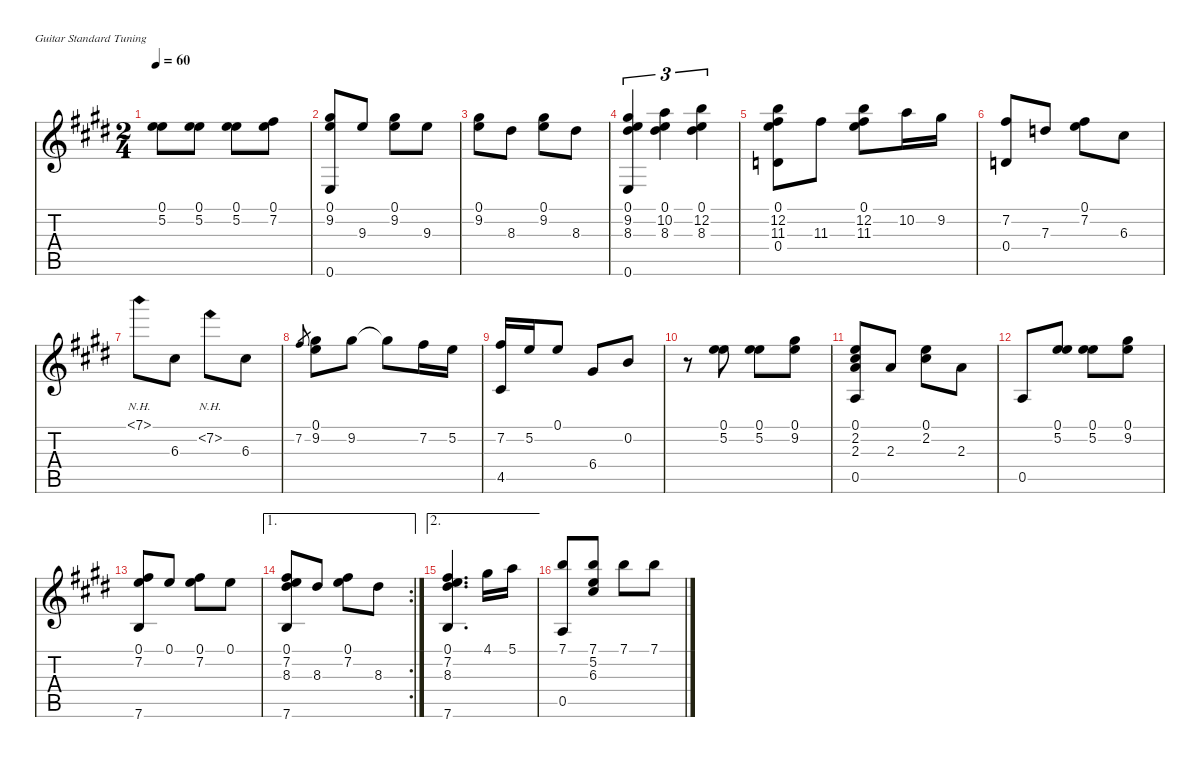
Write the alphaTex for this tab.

\defaultSystemsLayout 4
\hideDynamics
\bracketExtendMode nobrackets
\singleTrackTrackNamePolicy hidden
\multiTrackTrackNamePolicy hidden
\firstSystemTrackNameOrientation horizontal
\otherSystemsTrackNameOrientation horizontal
\extendBarLines
\chordDiagramsInScore
\track ("Classical Guitar" "Classical Guitar") {instrument brightacousticpiano}
\staff {score tabs}
\tuning (E4 B3 G3 D3 A2 E2)
\displaytranspose 12
\ts (2 4)
\tempo 60
\clef g2
\ks e
(0.1{acc forcenatural} 5.2{acc forcenatural}).8{dy mf instrument brightacousticpiano beam Down} (0.1{acc forcenatural} 5.2{acc forcenatural}).8{beam Down} (0.1{acc forcenatural} 5.2{acc forcenatural}).8{beam Down} (0.1{acc forcenatural} 7.2{acc #}).8{beam Down} |
(9.2{acc #} 0.1{acc forcenatural} 0.6{acc forcenatural}).8{beam Up} 9.3{acc forcenatural}.8{beam Up} (0.1{acc forcenatural} 9.2{acc #}).8{beam Down} 9.3{acc forcenatural}.8{beam Down} |
(0.1{acc forcenatural} 9.2{acc #}).8{beam Down} 8.3{acc #}.8{beam Down} (0.1{acc forcenatural} 9.2{acc #}).8{beam Down} 8.3{acc #}.8{beam Down} |
(0.1{acc forcenatural} 9.2{acc #} 8.3{acc #} 0.6{acc forcenatural}).4{tu (3 2) beam Up} (0.1{acc forcenatural} 10.2{acc forcenatural} 8.3{acc #}).4{tu (3 2) beam Down} (0.1{acc forcenatural} 12.2{acc forcenatural} 8.3{acc #}).4{tu (3 2) beam Down} |
(0.1{acc forcenatural} 12.2{acc forcenatural} 11.3{acc #} 0.4{acc forcenatural}).8{beam Down} 11.3{acc #}.8{beam Down} (0.1{acc forcenatural} 12.2{acc forcenatural} 11.3{acc #}).8{beam Down} 10.2{acc forcenatural}.16{beam Down} 9.2{acc #}.16{beam Down} |
(0.4{acc forcenatural} 7.2{acc #}).8{beam Up} 7.3{acc forcenatural}.8{beam Up} (0.1{acc forcenatural} 7.2{acc #}).8{beam Down} 6.3{acc #}.8{beam Down} |
7.1{nh acc forcenatural}.8{beam Down} 6.3{acc #}.8{beam Down} 7.2{nh acc #}.8{beam Down} 6.3{acc #}.8{beam Down} |
7.2{acc #}.8{gr beam Up} (9.2{acc #} 0.1{acc forcenatural}).8{beam Down} 9.2{acc #}.8{beam Down} 9.2{t acc #}.8{beam Down} 7.2{acc #}.16{beam Down} 5.2{acc forcenatural}.16{beam Down} |
(4.5{acc #} 7.2{acc #}).16{beam Up} 5.2{acc forcenatural}.16{beam Up} 0.1{acc forcenatural}.8{beam Up} 6.4{acc #}.8{beam Up} 0.2{acc forcenatural}.8{beam Up} |
r.8{beam Down} (0.1{acc forcenatural} 5.2{acc forcenatural}).8{beam Down} (0.1{acc forcenatural} 5.2{acc forcenatural}).8{beam Down} (0.1{acc forcenatural} 9.2{acc #}).8{beam Down} |
(0.1{acc forcenatural} 2.2{acc #} 2.3{acc forcenatural} 0.5{acc forcenatural}).8{beam Up} 2.3{acc forcenatural}.8{beam Up} (0.1{acc forcenatural} 2.2{acc #}).8{beam Down} 2.3{acc forcenatural}.8{beam Down} |
0.5{acc forcenatural}.8{beam Up} (5.2{acc forcenatural} 0.1{acc forcenatural}).8{beam Up} (0.1{acc forcenatural} 5.2{acc forcenatural}).8{beam Down} (0.1{acc forcenatural} 9.2{acc #}).8{beam Down} |
(0.1{acc forcenatural} 7.2{acc #} 7.6{acc forcenatural}).8{beam Up} 0.1{acc forcenatural}.8{beam Up} (0.1{acc forcenatural} 7.2{acc #}).8{beam Down} 0.1{acc forcenatural}.8{beam Down} |
\ae 1
\rc 2
(0.1{acc forcenatural} 7.2{acc #} 8.3{acc #} 7.6{acc forcenatural}).8{beam Up} 8.3{acc #}.8{beam Up} (0.1{acc forcenatural} 7.2{acc #}).8{beam Down} 8.3{acc #}.8{beam Down} |
\ae 2
(0.1{acc forcenatural} 7.2{acc #} 8.3{acc #} 7.6{acc forcenatural}).4{d beam Up} 4.1{acc #}.16{beam Down} 5.1{acc forcenatural}.16{beam Down} |
(7.1{acc forcenatural} 0.5{acc forcenatural}).8{beam Up} (7.1{acc forcenatural} 5.2{acc forcenatural} 6.3{acc #}).8{beam Up} 7.1{acc forcenatural}.8{beam Down} 7.1{acc forcenatural}.8{beam Down}
